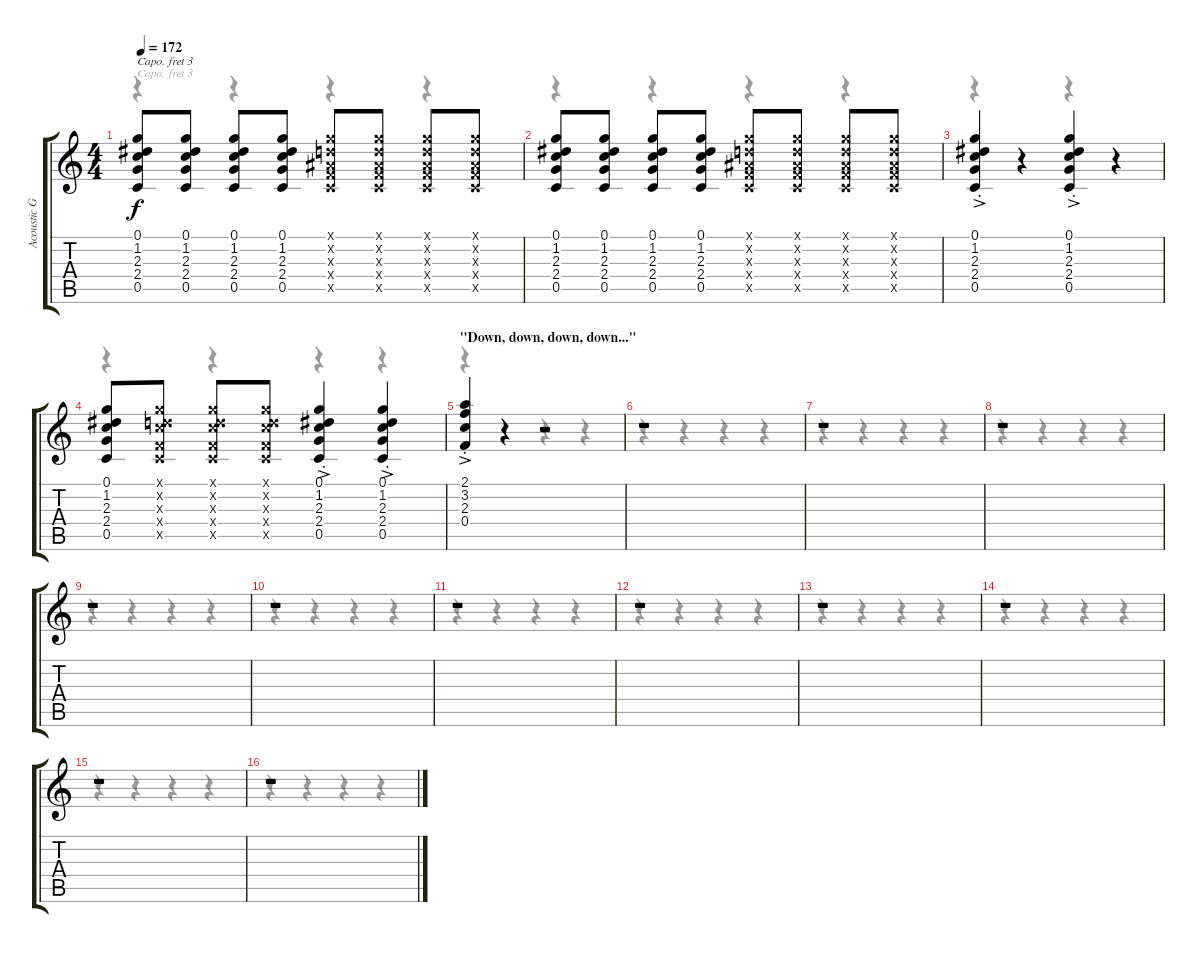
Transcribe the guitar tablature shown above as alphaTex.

\track ("Acoustic Guitar (Capo 3rd fret)" "Acoustic G") {instrument acousticguitarsteel}
\staff {score tabs}
\capo 3
\tuning (E4 B3 G3 D3 A2 E2) {hide}
\voice
\ts (4 4)
\tempo 172
\clef g2
\ks c
(0.1 1.2 2.3 2.4 0.5).8{dy f} (0.1 1.2 2.3 2.4 0.5).8 (0.1 1.2 2.3 2.4 0.5).8 (0.1 1.2 2.3 2.4 0.5).8 (0.1{x} 0.2{x} 0.3{x} 0.4{x} 0.5{x}).8 (0.1{x} 0.2{x} 0.3{x} 0.4{x} 0.5{x}).8 (0.1{x} 0.2{x} 0.3{x} 0.4{x} 0.5{x}).8 (0.1{x} 0.2{x} 0.3{x} 0.4{x} 0.5{x}).8 |
(0.1 1.2 2.3 2.4 0.5).8 (0.1 1.2 2.3 2.4 0.5).8 (0.1 1.2 2.3 2.4 0.5).8 (0.1 1.2 2.3 2.4 0.5).8 (0.1{x} 0.2{x} 0.3{x} 0.4{x} 0.5{x}).8 (0.1{x} 0.2{x} 0.3{x} 0.4{x} 0.5{x}).8 (0.1{x} 0.2{x} 0.3{x} 0.4{x} 0.5{x}).8 (0.1{x} 0.2{x} 0.3{x} 0.4{x} 0.5{x}).8 |
(0.1{ac st} 1.2{ac st} 2.3{ac st} 2.4{ac st} 0.5{ac st}).4 r.4 (0.1{ac st} 1.2{ac st} 2.3{ac st} 2.4{ac st} 0.5{ac st}).4 r.4 |
(0.1 1.2 2.3 2.4 0.5).8 (0.1{x} 0.2{x} 2.3{x} 0.4{x} 0.5{x}).8 (0.1{x} 0.2{x} 2.3{x} 0.4{x} 0.5{x}).8 (0.1{x} 0.2{x} 2.3{x} 0.4{x} 0.5{x}).8 (0.1{ac st} 1.2{ac st} 2.3{ac st} 2.4{ac st} 0.5{ac st}).4 (0.1{ac st} 1.2{ac st} 2.3{ac st} 2.4{ac st} 0.5{ac st}).4 |
\section ("" "\"Down, down, down, down...\"")
(2.1{ac st} 3.2{ac st} 2.3{ac st} 0.4{ac st}).4 r.4 r.2 |
r.1 |
r.1 |
r.1 |
r.1 |
r.1 |
r.1 |
r.1 |
r.1 |
r.1 |
r.1 |
r.1
\voice
\clef g2
\ottava regular
\simile none
\ks c
r.4{dy f} r.4 r.4 r.4 |
r.4 r.4 r.4 r.4 |
r.4 r.4 r.4 r.4 |
r.4 r.4 r.4 r.4 |
r.4 r.4 r.4 r.4 |
r.4 r.4 r.4 r.4 |
r.4 r.4 r.4 r.4 |
r.4 r.4 r.4 r.4 |
r.4 r.4 r.4 r.4 |
r.4 r.4 r.4 r.4 |
r.4 r.4 r.4 r.4 |
r.4 r.4 r.4 r.4 |
r.4 r.4 r.4 r.4 |
r.4 r.4 r.4 r.4 |
r.4 r.4 r.4 r.4 |
r.4 r.4 r.4 r.4
